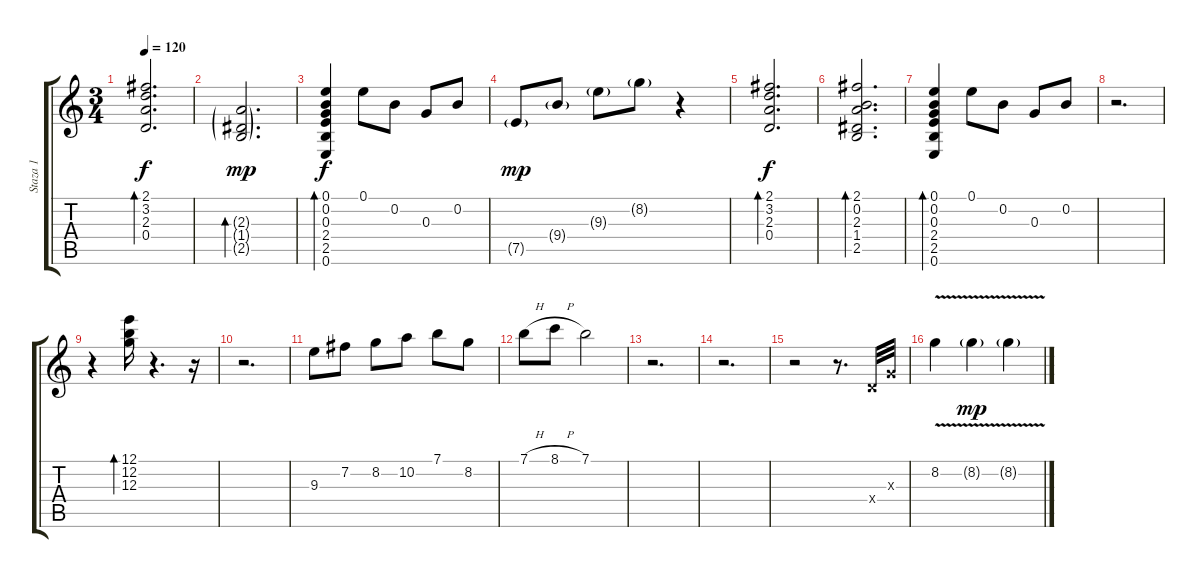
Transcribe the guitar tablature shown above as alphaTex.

\track ("Staza 1" "Staza 1") {instrument acousticguitarsteel}
\staff {score tabs}
\tuning (E4 B3 G3 D3 A2 E2) {hide}
\ts (3 4)
\tempo 120
\clef g2
\ks c
(2.1 3.2 2.3 0.4).2{d bd 120 dy f volume 8} |
(2.3{g} 1.4{g} 2.5{g}).2{d bd 120 dy mp} |
(0.1 0.2 0.3 2.4 2.5 0.6).4{bd 120 dy f volume 4} 0.1.8 0.2.8 0.3.8 0.2.8 |
7.5{g}.8{dy mp} 9.4{g}.8 9.3{g}.8 8.2{g}.8 r.4 |
(2.1 3.2 2.3 0.4).2{d bd 120 dy f volume 8} |
(2.1 0.2 2.3 1.4 2.5).2{d bd 120} |
(0.1 0.2 0.3 2.4 2.5 0.6).4{bd 120 volume 3} 0.1.8 0.2.8 0.3.8 0.2.8 |
r.2{d} |
r.4 (12.1 12.2 12.3).16{bd 480 volume 16} r.4{d} r.16 |
r.2{d} |
9.3.8 7.2.8 8.2.8 10.2.8 7.1.8 8.2.8 |
7.1{h}.8 8.1{h}.8 7.1.2 |
r.2{d} |
r.2{d} |
r.2 r.8{d} 0.4{x}.32 0.3{x}.32 |
8.2{v}.4 8.2{v g}.4{dy mp} 8.2{v g}.4
